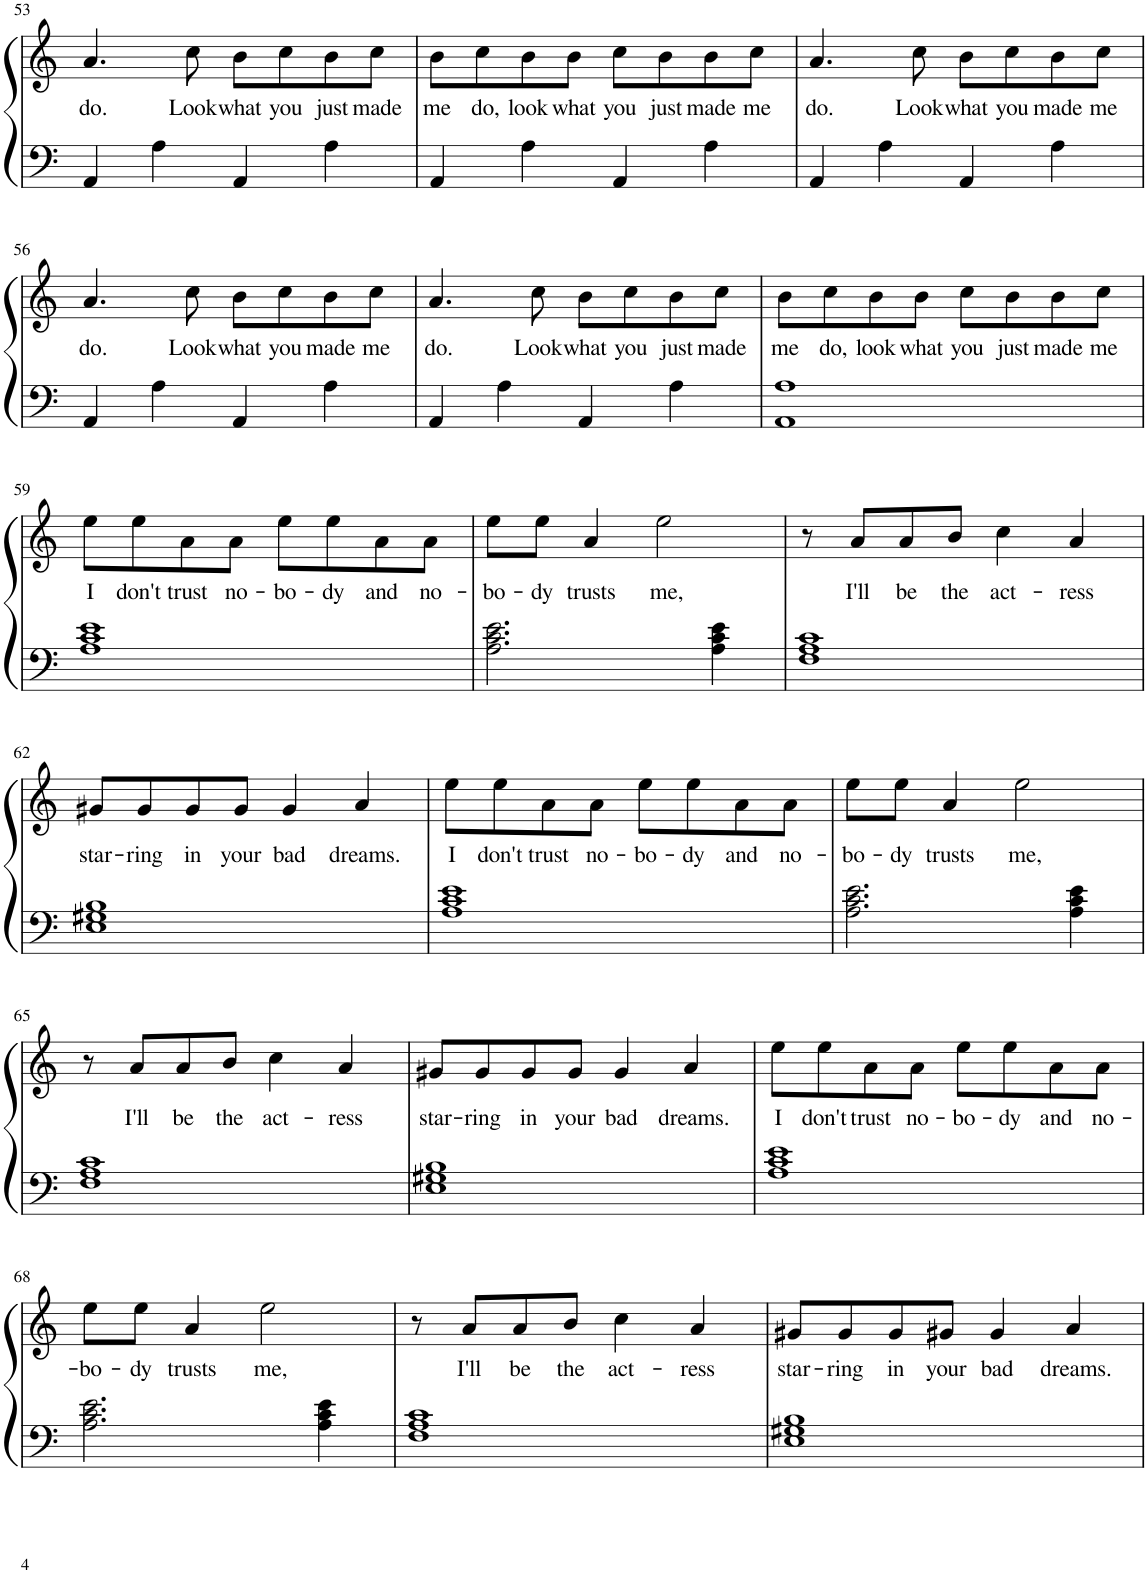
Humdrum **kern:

**kern	**kern	**text
*part1	*part1	*part1
*staff2	*staff1	*staff1
*I"Piano	*	*
*I'Pno.	*	*
!!LO:PB:g=z
*clefF4	*clefG2	*
*k[]	*k[]	*
*M4/4	*M4/4	*
=53	=53	=53
!	!	!LO:LY:b
4AA/	4.a/	do.
4A\	.	.
!	!	!LO:LY:b
.	8cc\	Look
!	!	!LO:LY:b
4AA/	8b\L	what
!	!	!LO:LY:b
.	8cc\	you
!	!	!LO:LY:b
4A\	8b\	just
!	!	!LO:LY:b
.	8cc\J	made
=54	=54	=54
!	!	!LO:LY:b
4AA/	8b\L	me
!	!	!LO:LY:b
.	8cc\	do,
!	!	!LO:LY:b
4A\	8b\	look
!	!	!LO:LY:b
.	8b\J	what
!	!	!LO:LY:b
4AA/	8cc\L	you
!	!	!LO:LY:b
.	8b\	just
!	!	!LO:LY:b
4A\	8b\	made
!	!	!LO:LY:b
.	8cc\J	me
=55	=55	=55
!	!	!LO:LY:b
4AA/	4.a/	do.
4A\	.	.
!	!	!LO:LY:b
.	8cc\	Look
!	!	!LO:LY:b
4AA/	8b\L	what
!	!	!LO:LY:b
.	8cc\	you
!	!	!LO:LY:b
4A\	8b\	made
!	!	!LO:LY:b
.	8cc\J	me
!!LO:LB:g=z
=56	=56	=56
!	!	!LO:LY:b
4AA/	4.a/	do.
4A\	.	.
!	!	!LO:LY:b
.	8cc\	Look
!	!	!LO:LY:b
4AA/	8b\L	what
!	!	!LO:LY:b
.	8cc\	you
!	!	!LO:LY:b
4A\	8b\	made
!	!	!LO:LY:b
.	8cc\J	me
=57	=57	=57
!	!	!LO:LY:b
4AA/	4.a/	do.
4A\	.	.
!	!	!LO:LY:b
.	8cc\	Look
!	!	!LO:LY:b
4AA/	8b\L	what
!	!	!LO:LY:b
.	8cc\	you
!	!	!LO:LY:b
4A\	8b\	just
!	!	!LO:LY:b
.	8cc\J	made
=58	=58	=58
!	!	!LO:LY:b
1AA 1A	8b\L	me
!	!	!LO:LY:b
.	8cc\	do,
!	!	!LO:LY:b
.	8b\	look
!	!	!LO:LY:b
.	8b\J	what
!	!	!LO:LY:b
.	8cc\L	you
!	!	!LO:LY:b
.	8b\	just
!	!	!LO:LY:b
.	8b\	made
!	!	!LO:LY:b
.	8cc\J	me
!!LO:LB:g=z
=59	=59	=59
!	!	!LO:LY:b
1A 1c 1e	8ee\L	I
!	!	!LO:LY:b
.	8ee\	don't
!	!	!LO:LY:b
.	8a\	trust
!	!	!LO:LY:b
.	8a\J	no-
!	!	!LO:LY:b
.	8ee\L	-bo-
!	!	!LO:LY:b
.	8ee\	-dy
!	!	!LO:LY:b
.	8a\	and
!	!	!LO:LY:b
.	8a\J	no-
=60	=60	=60
!	!	!LO:LY:b
2.A\ 2.c\ 2.e\	8ee\L	-bo-
!	!	!LO:LY:b
.	8ee\J	-dy
!	!	!LO:LY:b
.	4a/	trusts
!	!	!LO:LY:b
.	2ee\	me,
4A\ 4c\ 4e\	.	.
=61	=61	=61
1F 1A 1c	8r	.
!	!	!LO:LY:b
.	8a/L	I'll
!	!	!LO:LY:b
.	8a/	be
!	!	!LO:LY:b
.	8b/J	the
!	!	!LO:LY:b
.	4cc\	act-
!	!	!LO:LY:b
.	4a/	-ress
!!LO:LB:g=z
=62	=62	=62
!	!	!LO:LY:b
1E 1G#X 1B	8g#X/L	star-
!	!	!LO:LY:b
.	8g#/	-ring
!	!	!LO:LY:b
.	8g#/	in
!	!	!LO:LY:b
.	8g#/J	your
!	!	!LO:LY:b
.	4g#/	bad
!	!	!LO:LY:b
.	4a/	dreams.
=63	=63	=63
!	!	!LO:LY:b
1A 1c 1e	8ee\L	I
!	!	!LO:LY:b
.	8ee\	don't
!	!	!LO:LY:b
.	8a\	trust
!	!	!LO:LY:b
.	8a\J	no-
!	!	!LO:LY:b
.	8ee\L	-bo-
!	!	!LO:LY:b
.	8ee\	-dy
!	!	!LO:LY:b
.	8a\	and
!	!	!LO:LY:b
.	8a\J	no-
=64	=64	=64
!	!	!LO:LY:b
2.A\ 2.c\ 2.e\	8ee\L	-bo-
!	!	!LO:LY:b
.	8ee\J	-dy
!	!	!LO:LY:b
.	4a/	trusts
!	!	!LO:LY:b
.	2ee\	me,
4A\ 4c\ 4e\	.	.
!!LO:LB:g=z
=65	=65	=65
1F 1A 1c	8r	.
!	!	!LO:LY:b
.	8a/L	I'll
!	!	!LO:LY:b
.	8a/	be
!	!	!LO:LY:b
.	8b/J	the
!	!	!LO:LY:b
.	4cc\	act-
!	!	!LO:LY:b
.	4a/	-ress
=66	=66	=66
!	!	!LO:LY:b
1E 1G#X 1B	8g#X/L	star-
!	!	!LO:LY:b
.	8g#/	-ring
!	!	!LO:LY:b
.	8g#/	in
!	!	!LO:LY:b
.	8g#/J	your
!	!	!LO:LY:b
.	4g#/	bad
!	!	!LO:LY:b
.	4a/	dreams.
=67	=67	=67
!	!	!LO:LY:b
1A 1c 1e	8ee\L	I
!	!	!LO:LY:b
.	8ee\	don't
!	!	!LO:LY:b
.	8a\	trust
!	!	!LO:LY:b
.	8a\J	no-
!	!	!LO:LY:b
.	8ee\L	-bo-
!	!	!LO:LY:b
.	8ee\	-dy
!	!	!LO:LY:b
.	8a\	and
!	!	!LO:LY:b
.	8a\J	no-
!!LO:LB:g=z
=68	=68	=68
!	!	!LO:LY:b
2.A\ 2.c\ 2.e\	8ee\L	-bo-
!	!	!LO:LY:b
.	8ee\J	-dy
!	!	!LO:LY:b
.	4a/	trusts
!	!	!LO:LY:b
.	2ee\	me,
4A\ 4c\ 4e\	.	.
=69	=69	=69
1F 1A 1c	8r	.
!	!	!LO:LY:b
.	8a/L	I'll
!	!	!LO:LY:b
.	8a/	be
!	!	!LO:LY:b
.	8b/J	the
!	!	!LO:LY:b
.	4cc\	act-
!	!	!LO:LY:b
.	4a/	-ress
=70	=70	=70
!	!	!LO:LY:b
1E 1G#X 1B	8g#X/L	star-
!	!	!LO:LY:b
.	8g#/	-ring
!	!	!LO:LY:b
.	8g#/	in
!	!	!LO:LY:b
.	8g#X/J	your
!	!	!LO:LY:b
.	4g#/	bad
!	!	!LO:LY:b
.	4a/	dreams.
=	=	=
*-	*-	*-
